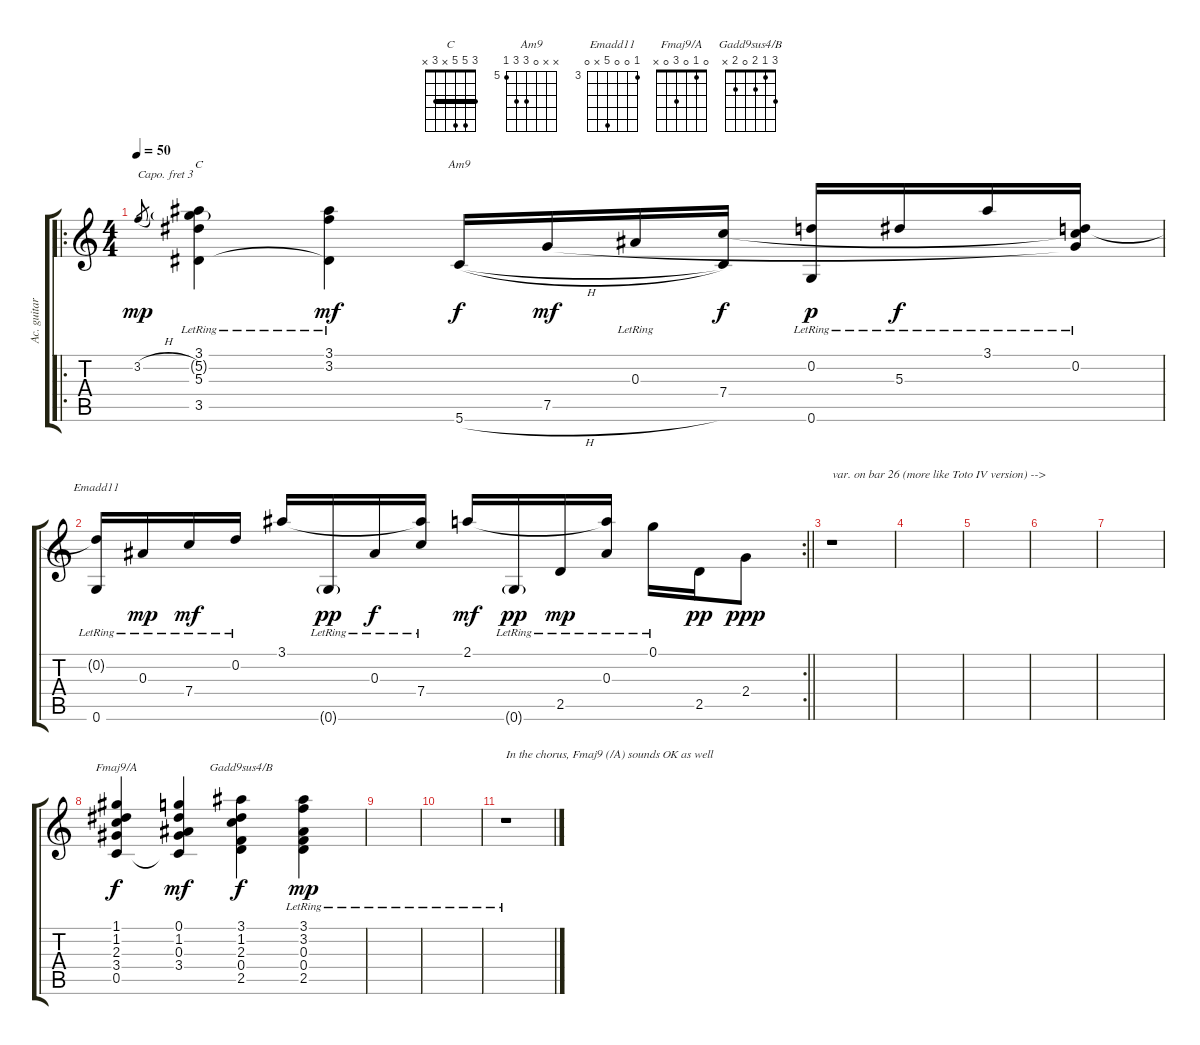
\track ("Ac. guitar TAB by" "Ac. guitar") {instrument acousticguitarnylon}
\staff {score tabs}
\capo 3
\tuning (E4 B3 G3 D3 A2 E2) {hide}
\chord ("C" 3 5 5 x 3 x) {barre 3}
\chord ("Am9" x x 0 7 7 5) {firstfret 5}
\chord ("Emadd11" 3 0 0 7 x 0) {firstfret 3}
\chord ("Fmaj9/A" 0 1 0 3 0 x)
\chord ("Gadd9sus4/B" 3 1 2 0 2 x)
\ro
\ts (4 4)
\tempo 50
\clef g2
\ks c
3.2{h}.8{gr dy mp} (3.1{lr} 5.2{g} 5.3{lr} 3.5).4{ch "C"} (3.1{lr} 3.2{lr} 3.5{t}).4{dy mf} 5.6{h}.16{ch "Am9" dy f} 7.5.16{dy mf} 0.3{lr}.16 (7.4 5.6{t}).16{dy f} (0.2{lr} 0.6{lr}).16{dy p} 5.3{lr}.16{dy f} 3.1{lr}.16 (0.2{lr} 7.4{t} 7.5{t}).16 |
\rc 2
\barLineRight lightlight
(0.2{t} 0.6{lr}).16{ch "Emadd11"} 0.3{lr}.16{dy mp} 7.4{lr}.16{dy mf} 0.2{lr}.16 3.1.16 0.6{g lr}.16{dy pp} 0.3{lr}.16{dy f} (3.1{t} 7.4{lr}).16 2.1.16{dy mf} 0.6{g lr}.16{dy pp} 2.5{lr}.16{dy mp} (2.1{t} 0.3{lr}).16 0.1{lr}.16 2.5.16{dy pp} 2.4.8{dy ppp} |
r.1{txt "var. on bar 26 (more like Toto IV version) -->"} |
|
|
|
|
(1.1 1.2 2.3 3.4 0.5).4{ch "Fmaj9/A" dy f} (0.1 1.2 0.3 3.4 0.5{t}).4{dy mf} (3.1 1.2 2.3 0.4 2.5).4{ch "Gadd9sus4/B" dy f} (3.1{lr} 3.2{lr} 0.3{lr} 0.4 2.5).4{dy mp} |
|
|
r.1{txt "In the chorus, Fmaj9 (/A) sounds OK as well"}
